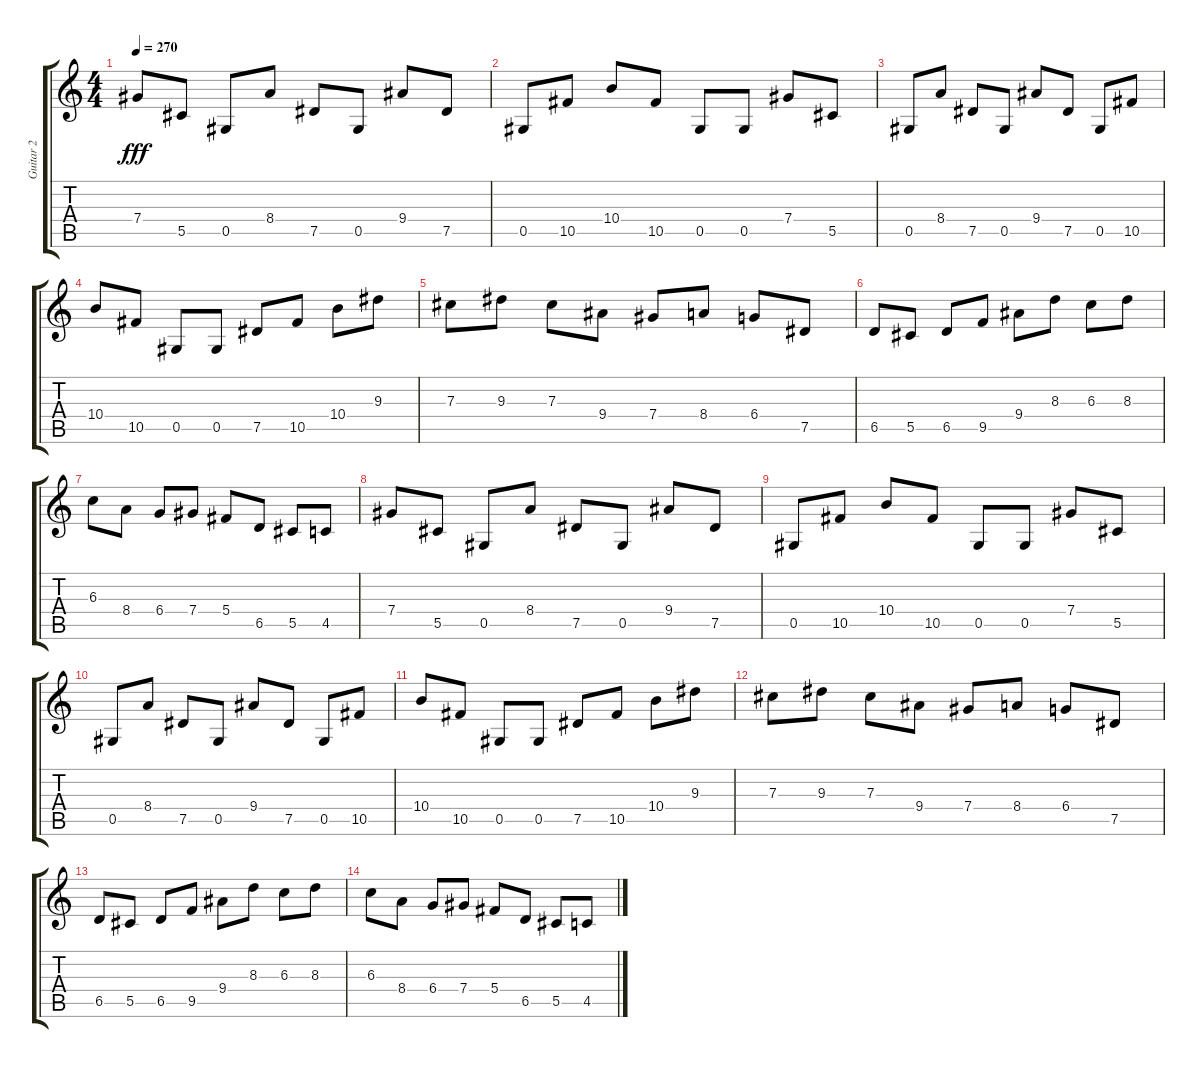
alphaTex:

\track ("Guitar 2" "Guitar 2") {instrument overdrivenguitar}
\staff {score tabs}
\tuning (Eb4 Bb3 Gb3 Db3 Ab2 Eb2) {hide}
\ts (4 4)
\tempo 270
\clef g2
\ks c
7.4.8{dy fff instrument overdrivenguitar} 5.5.8 0.5.8 8.4.8 7.5.8 0.5.8 9.4.8 7.5.8 |
0.5.8 10.5.8 10.4.8 10.5.8 0.5.8 0.5.8 7.4.8 5.5.8 |
0.5.8 8.4.8 7.5.8 0.5.8 9.4.8 7.5.8 0.5.8 10.5.8 |
10.4.8 10.5.8 0.5.8 0.5.8 7.5.8 10.5.8 10.4.8 9.3.8 |
7.3.8 9.3.8 7.3.8 9.4.8 7.4.8 8.4.8 6.4.8 7.5.8 |
6.5.8 5.5.8 6.5.8 9.5.8 9.4.8 8.3.8 6.3.8 8.3.8 |
6.3.8 8.4.8 6.4.8 7.4.8 5.4.8 6.5.8 5.5.8 4.5.8 |
7.4.8 5.5.8 0.5.8 8.4.8 7.5.8 0.5.8 9.4.8 7.5.8 |
0.5.8 10.5.8 10.4.8 10.5.8 0.5.8 0.5.8 7.4.8 5.5.8 |
0.5.8 8.4.8 7.5.8 0.5.8 9.4.8 7.5.8 0.5.8 10.5.8 |
10.4.8 10.5.8 0.5.8 0.5.8 7.5.8 10.5.8 10.4.8 9.3.8 |
7.3.8 9.3.8 7.3.8 9.4.8 7.4.8 8.4.8 6.4.8 7.5.8 |
6.5.8 5.5.8 6.5.8 9.5.8 9.4.8 8.3.8 6.3.8 8.3.8 |
6.3.8 8.4.8 6.4.8 7.4.8 5.4.8 6.5.8 5.5.8 4.5.8
